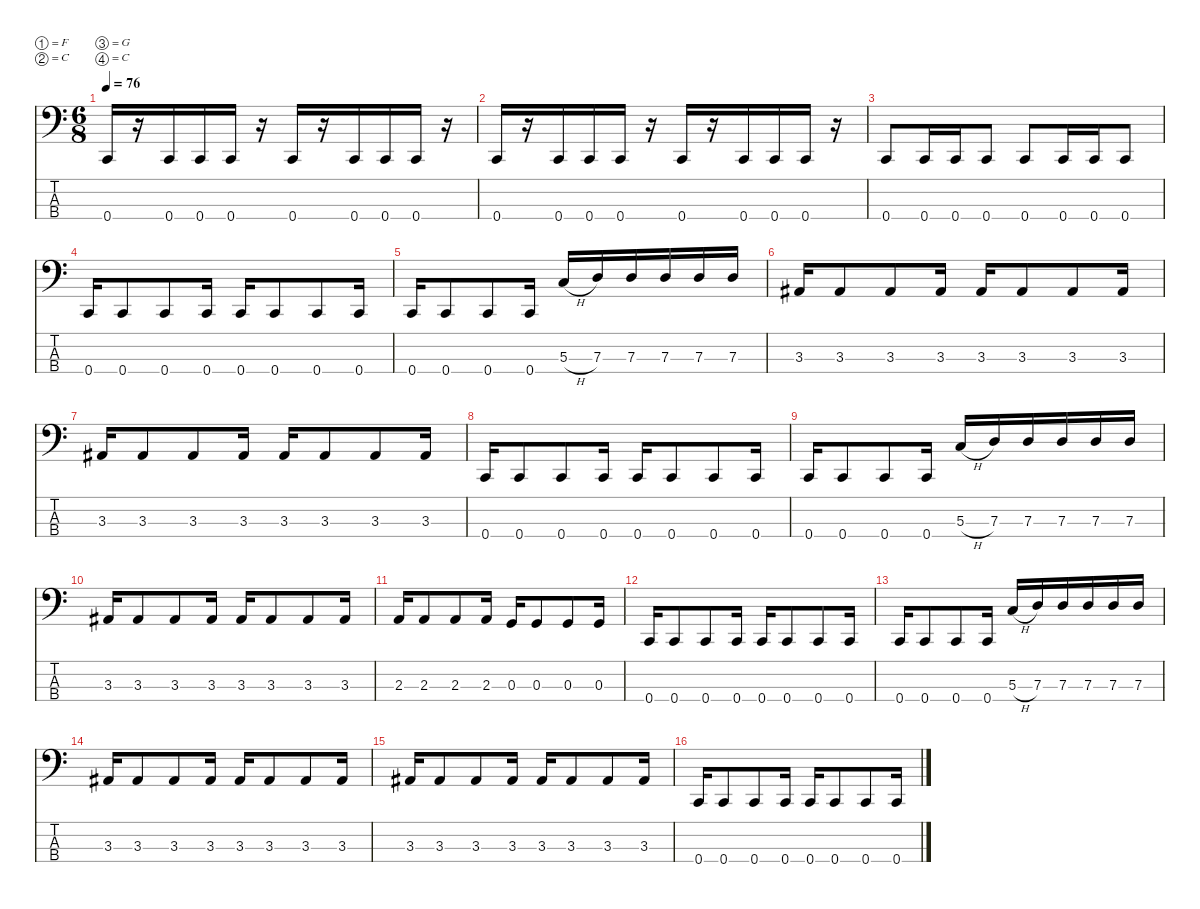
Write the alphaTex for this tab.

\defaultSystemsLayout 4
\hideDynamics
\bracketExtendMode nobrackets
\singleTrackTrackNamePolicy hidden
\multiTrackTrackNamePolicy hidden
\firstSystemTrackNameMode fullname
\firstSystemTrackNameOrientation horizontal
\otherSystemsTrackNameOrientation horizontal
\track ("Bass (arr. 4 string)" "el.bs.") {instrument electricbassfinger}
\staff {score tabs}
\tuning (F2 C2 G1 C1)
\ts (6 8)
\tempo 76
\clef f4
\ks c
0.4.16{dy f beam Up} r.16{beam Up} 0.4.16{beam Up} 0.4.16{beam Up} 0.4.16{beam Up} r.16{beam Up} 0.4.16{beam Up} r.16{beam Up} 0.4.16{beam Up} 0.4.16{beam Up} 0.4.16{beam Up} r.16{beam Up} |
0.4.16{beam Up} r.16{beam Up} 0.4.16{beam Up} 0.4.16{beam Up} 0.4.16{beam Up} r.16{beam Up} 0.4.16{beam Up} r.16{beam Up} 0.4.16{beam Up} 0.4.16{beam Up} 0.4.16{beam Up} r.16{beam Up} |
0.4.8{beam Up} 0.4.16{beam Up} 0.4.16{beam Up} 0.4.8{beam Up} 0.4.8{beam Up} 0.4.16{beam Up} 0.4.16{beam Up} 0.4.8{beam Up} |
0.4.16{beam Up} 0.4.8{beam Up} 0.4.8{beam Up} 0.4.16{beam Up} 0.4.16{beam Up} 0.4.8{beam Up} 0.4.8{beam Up} 0.4.16{beam Up} |
0.4.16{beam Up} 0.4.8{beam Up} 0.4.8{beam Up} 0.4.16{beam Up} 5.3{h}.16{beam Up} 7.3.16{beam Up} 7.3.16{beam Up} 7.3.16{beam Up} 7.3.16{beam Up} 7.3.16{beam Up} |
3.3{acc #}.16{beam Up} 3.3{acc #}.8{beam Up} 3.3{acc #}.8{beam Up} 3.3{acc #}.16{beam Up} 3.3{acc #}.16{beam Up} 3.3{acc #}.8{beam Up} 3.3{acc #}.8{beam Up} 3.3{acc #}.16{beam Up} |
3.3{acc #}.16{beam Up} 3.3{acc #}.8{beam Up} 3.3{acc #}.8{beam Up} 3.3{acc #}.16{beam Up} 3.3{acc #}.16{beam Up} 3.3{acc #}.8{beam Up} 3.3{acc #}.8{beam Up} 3.3{acc #}.16{beam Up} |
0.4.16{beam Up} 0.4.8{beam Up} 0.4.8{beam Up} 0.4.16{beam Up} 0.4.16{beam Up} 0.4.8{beam Up} 0.4.8{beam Up} 0.4.16{beam Up} |
0.4.16{beam Up} 0.4.8{beam Up} 0.4.8{beam Up} 0.4.16{beam Up} 5.3{h}.16{beam Up} 7.3.16{beam Up} 7.3.16{beam Up} 7.3.16{beam Up} 7.3.16{beam Up} 7.3.16{beam Up} |
3.3{acc #}.16{beam Up} 3.3{acc #}.8{beam Up} 3.3{acc #}.8{beam Up} 3.3{acc #}.16{beam Up} 3.3{acc #}.16{beam Up} 3.3{acc #}.8{beam Up} 3.3{acc #}.8{beam Up} 3.3{acc #}.16{beam Up} |
2.3.16{beam Up} 2.3.8{beam Up} 2.3.8{beam Up} 2.3.16{beam Up} 0.3.16{beam Up} 0.3.8{beam Up} 0.3.8{beam Up} 0.3.16{beam Up} |
0.4.16{beam Up} 0.4.8{beam Up} 0.4.8{beam Up} 0.4.16{beam Up} 0.4.16{beam Up} 0.4.8{beam Up} 0.4.8{beam Up} 0.4.16{beam Up} |
0.4.16{beam Up} 0.4.8{beam Up} 0.4.8{beam Up} 0.4.16{beam Up} 5.3{h}.16{beam Up} 7.3.16{beam Up} 7.3.16{beam Up} 7.3.16{beam Up} 7.3.16{beam Up} 7.3.16{beam Up} |
3.3{acc #}.16{beam Up} 3.3{acc #}.8{beam Up} 3.3{acc #}.8{beam Up} 3.3{acc #}.16{beam Up} 3.3{acc #}.16{beam Up} 3.3{acc #}.8{beam Up} 3.3{acc #}.8{beam Up} 3.3{acc #}.16{beam Up} |
3.3{acc #}.16{beam Up} 3.3{acc #}.8{beam Up} 3.3{acc #}.8{beam Up} 3.3{acc #}.16{beam Up} 3.3{acc #}.16{beam Up} 3.3{acc #}.8{beam Up} 3.3{acc #}.8{beam Up} 3.3{acc #}.16{beam Up} |
0.4.16{beam Up} 0.4.8{beam Up} 0.4.8{beam Up} 0.4.16{beam Up} 0.4.16{beam Up} 0.4.8{beam Up} 0.4.8{beam Up} 0.4.16{beam Up}
